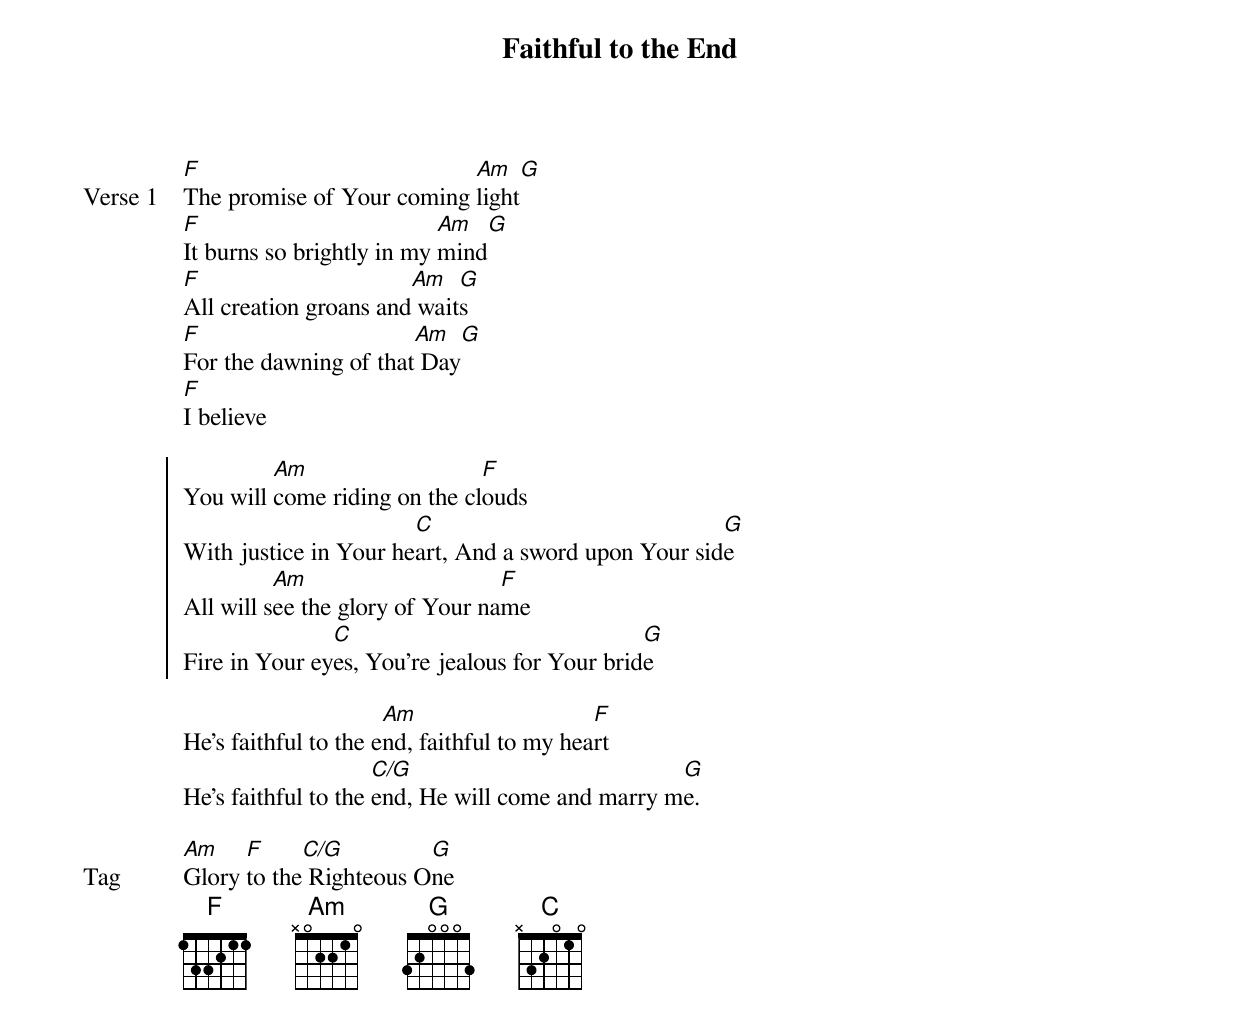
{title: Faithful to the End}
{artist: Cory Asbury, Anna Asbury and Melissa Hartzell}
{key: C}

{start_of_verse: Verse 1}
[F]The promise of Your coming [Am]light[G]
[F]It burns so brightly in my [Am]mind[G]
[F]All creation groans and[Am] wait[G]s
[F]For the dawning of that[Am] Day[G]
[F]I believe
{end_of_verse}

{start_of_chorus}
You will [Am]come riding on the cl[F]ouds
With justice in Your he[C]art, And a sword upon Your sid[G]e
All will s[Am]ee the glory of Your na[F]me
Fire in Your ey[C]es, You're jealous for Your brid[G]e
{end_of_chorus}

{start_of_bridge}
He's faithful to the e[Am]nd, faithful to my hea[F]rt
He's faithful to the [C/G]end, He will come and marry m[G]e.
{end_of_bridge}

{start_of_bridge: Tag}
[Am]Glory [F]to the[C/G] Righteous O[G]ne
{end_of_bridge}
